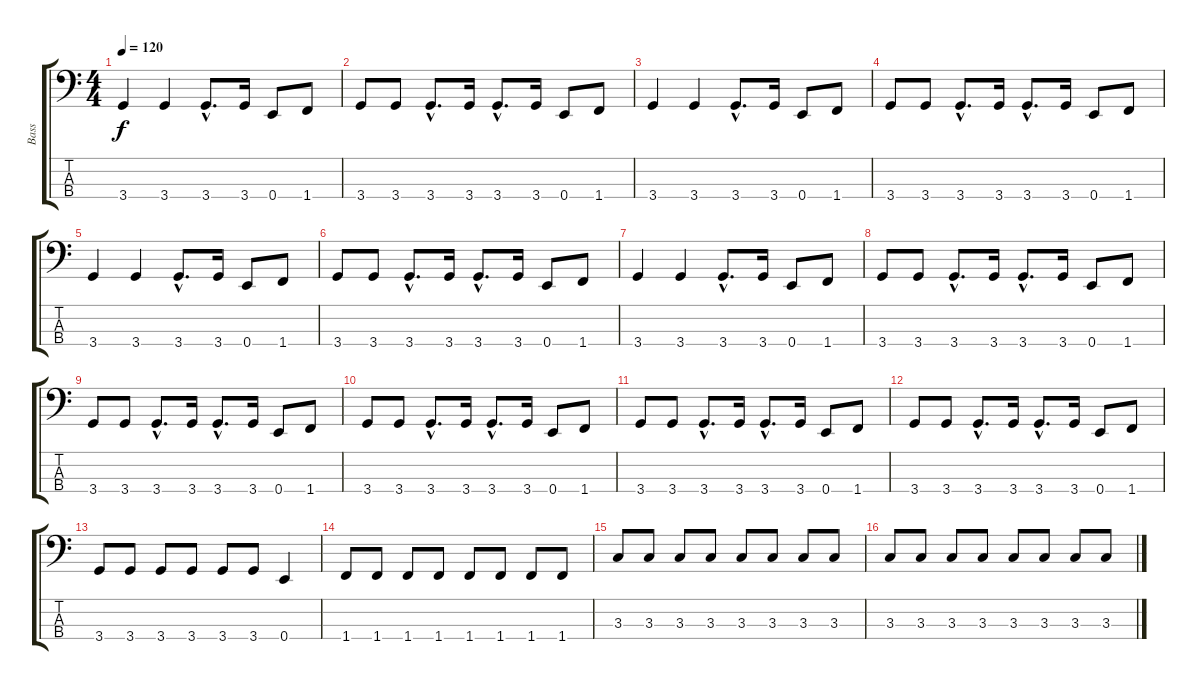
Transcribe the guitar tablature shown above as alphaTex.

\track ("Bass" "Bass") {instrument electricbasspick}
\staff {score tabs}
\tuning (G2 D2 A1 E1) {hide}
\ts (4 4)
\tempo 120
\clef f4
\ks c
3.4.4{dy f} 3.4.4 3.4{hac}.8{d} 3.4.16 0.4.8 1.4.8 |
3.4.8 3.4.8 3.4{hac}.8{d} 3.4.16 3.4{hac}.8{d} 3.4.16 0.4.8 1.4.8 |
3.4.4 3.4.4 3.4{hac}.8{d} 3.4.16 0.4.8 1.4.8 |
3.4.8 3.4.8 3.4{hac}.8{d} 3.4.16 3.4{hac}.8{d} 3.4.16 0.4.8 1.4.8 |
3.4.4 3.4.4 3.4{hac}.8{d} 3.4.16 0.4.8 1.4.8 |
3.4.8 3.4.8 3.4{hac}.8{d} 3.4.16 3.4{hac}.8{d} 3.4.16 0.4.8 1.4.8 |
3.4.4 3.4.4 3.4{hac}.8{d} 3.4.16 0.4.8 1.4.8 |
3.4.8 3.4.8 3.4{hac}.8{d} 3.4.16 3.4{hac}.8{d} 3.4.16 0.4.8 1.4.8 |
3.4.8 3.4.8 3.4{hac}.8{d} 3.4.16 3.4{hac}.8{d} 3.4.16 0.4.8 1.4.8 |
3.4.8 3.4.8 3.4{hac}.8{d} 3.4.16 3.4{hac}.8{d} 3.4.16 0.4.8 1.4.8 |
3.4.8 3.4.8 3.4{hac}.8{d} 3.4.16 3.4{hac}.8{d} 3.4.16 0.4.8 1.4.8 |
3.4.8 3.4.8 3.4{hac}.8{d} 3.4.16 3.4{hac}.8{d} 3.4.16 0.4.8 1.4.8 |
3.4.8 3.4.8 3.4.8 3.4.8 3.4.8 3.4.8 0.4.4 |
1.4.8 1.4.8 1.4.8 1.4.8 1.4.8 1.4.8 1.4.8 1.4.8 |
3.3.8 3.3.8 3.3.8 3.3.8 3.3.8 3.3.8 3.3.8 3.3.8 |
3.3.8 3.3.8 3.3.8 3.3.8 3.3.8 3.3.8 3.3.8 3.3.8
